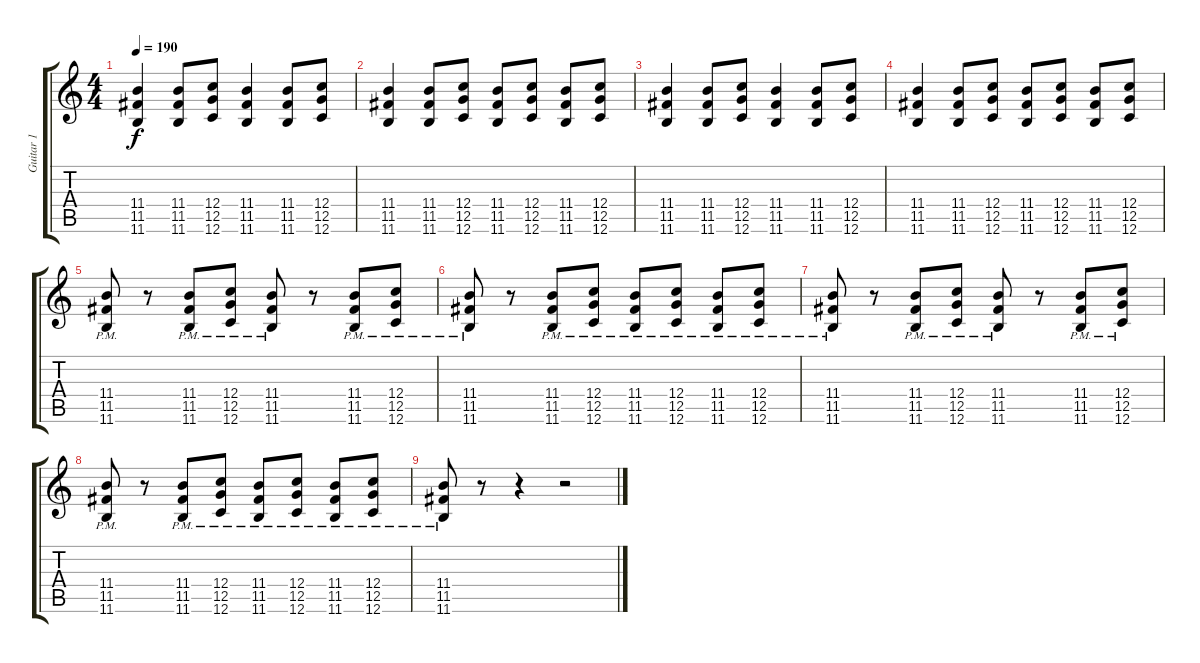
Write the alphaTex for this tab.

\track ("Guitar 1" "Guitar 1") {instrument distortionguitar}
\staff {score tabs}
\tuning (D4 A3 F3 C3 G2 C2) {hide}
\ts (4 4)
\tempo 190
\clef g2
\ks c
(11.4 11.5 11.6).4{dy f} (11.4 11.5 11.6).8 (12.4 12.5 12.6).8 (11.4 11.5 11.6).4 (11.4 11.5 11.6).8 (12.4 12.5 12.6).8 |
(11.4 11.5 11.6).4 (11.4 11.5 11.6).8 (12.4 12.5 12.6).8 (11.4 11.5 11.6).8 (12.4 12.5 12.6).8 (11.4 11.5 11.6).8 (12.4 12.5 12.6).8 |
(11.4 11.5 11.6).4 (11.4 11.5 11.6).8 (12.4 12.5 12.6).8 (11.4 11.5 11.6).4 (11.4 11.5 11.6).8 (12.4 12.5 12.6).8 |
(11.4 11.5 11.6).4 (11.4 11.5 11.6).8 (12.4 12.5 12.6).8 (11.4 11.5 11.6).8 (12.4 12.5 12.6).8 (11.4 11.5 11.6).8 (12.4 12.5 12.6).8 |
(11.4{pm} 11.5{pm} 11.6{pm}).8 r.8 (11.4{pm} 11.5{pm} 11.6{pm}).8 (12.4{pm} 12.5{pm} 12.6{pm}).8 (11.4{pm} 11.5{pm} 11.6{pm}).8 r.8 (11.4{pm} 11.5{pm} 11.6{pm}).8 (12.4{pm} 12.5{pm} 12.6{pm}).8 |
(11.4{pm} 11.5{pm} 11.6{pm}).8 r.8 (11.4{pm} 11.5{pm} 11.6{pm}).8 (12.4{pm} 12.5{pm} 12.6{pm}).8 (11.4{pm} 11.5{pm} 11.6{pm}).8 (12.4{pm} 12.5{pm} 12.6{pm}).8 (11.4{pm} 11.5{pm} 11.6{pm}).8 (12.4{pm} 12.5{pm} 12.6{pm}).8 |
(11.4{pm} 11.5{pm} 11.6{pm}).8 r.8 (11.4{pm} 11.5{pm} 11.6{pm}).8 (12.4{pm} 12.5{pm} 12.6{pm}).8 (11.4{pm} 11.5{pm} 11.6{pm}).8 r.8 (11.4{pm} 11.5{pm} 11.6{pm}).8 (12.4{pm} 12.5{pm} 12.6{pm}).8 |
(11.4{pm} 11.5{pm} 11.6{pm}).8 r.8 (11.4{pm} 11.5{pm} 11.6{pm}).8 (12.4{pm} 12.5{pm} 12.6{pm}).8 (11.4{pm} 11.5{pm} 11.6{pm}).8 (12.4{pm} 12.5{pm} 12.6{pm}).8 (11.4{pm} 11.5{pm} 11.6{pm}).8 (12.4{pm} 12.5{pm} 12.6{pm}).8 |
(11.4{pm} 11.5{pm} 11.6{pm}).8 r.8 r.4 r.2
